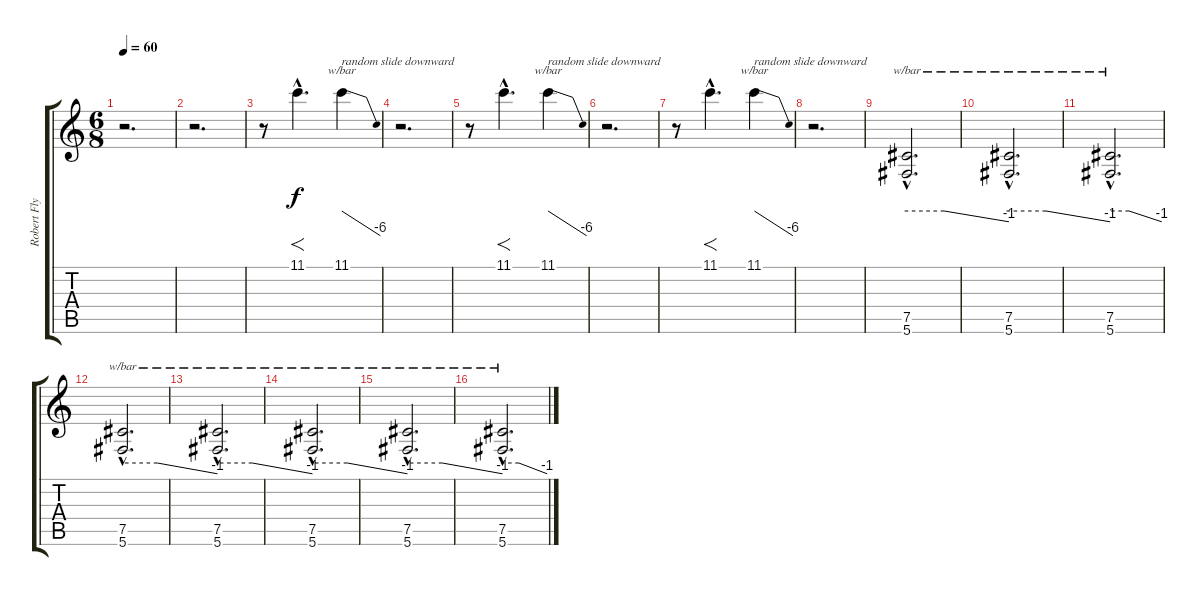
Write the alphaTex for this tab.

\track ("Robert Flynn" "Robert Fly") {instrument distortionguitar}
\staff {score tabs}
\tuning (Db4 Ab3 E3 B2 Gb2 Db2) {hide}
\ts (6 8)
\tempo 60
\clef g2
\ks c
r.2{d dy f instrument distortionguitar} |
r.2{d} |
r.8 11.1{hac}.4{f d} 11.1.4{tbe (dive default 0 0 60 -24) txt "random slide downward"} |
r.2{d} |
r.8 11.1{hac}.4{f d} 11.1.4{tbe (dive default 0 0 60 -24) txt "random slide downward"} |
r.2{d} |
r.8 11.1{hac}.4{f d} 11.1.4{tbe (dive default 0 0 60 -24) txt "random slide downward"} |
r.2{d} |
(7.5{hac} 5.6{hac}).2{d tbe (custom default 0 0 22 0 60 -4)} |
(7.5{hac} 5.6{hac}).2{d tbe (custom default 0 0 22 0 60 -4)} |
(7.5{hac} 5.6{hac}).2{d tbe (custom default 0 0 22 0 60 -4)} |
(7.5{hac} 5.6{hac}).2{d tbe (custom default 0 0 22 0 60 -4)} |
(7.5{hac} 5.6{hac}).2{d tbe (custom default 0 0 22 0 60 -4)} |
(7.5{hac} 5.6{hac}).2{d tbe (custom default 0 0 22 0 60 -4)} |
(7.5{hac} 5.6{hac}).2{d tbe (custom default 0 0 22 0 60 -4)} |
(7.5{hac} 5.6{hac}).2{d tbe (custom default 0 0 22 0 60 -4)}
